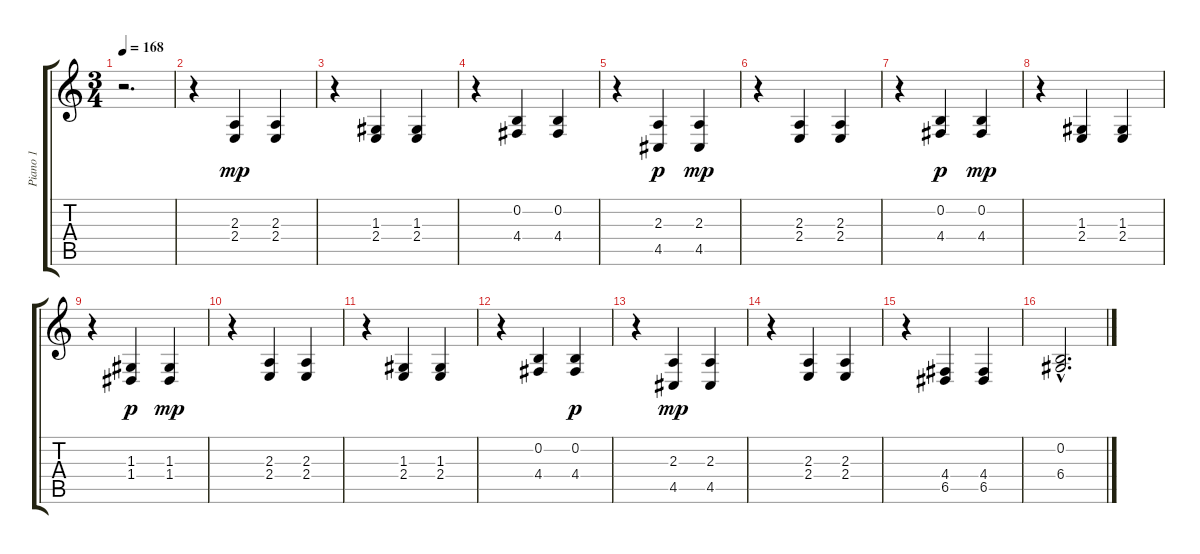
\track ("Piano 1" "Piano 1") {instrument acousticgrandpiano}
\staff {score tabs}
\tuning (E4 B3 G3 D3 A2 E2) {hide}
\ts (3 4)
\tempo 168
\clef g2
\ks c
r.2{d dy mp instrument acousticgrandpiano} |
r.4 (2.3 2.4).4 (2.3 2.4).4 |
r.4 (1.3 2.4).4 (1.3 2.4).4 |
r.4 (0.2 4.4).4 (0.2 4.4).4 |
r.4 (2.3 4.5).4{dy p} (2.3 4.5).4{dy mp} |
r.4 (2.3 2.4).4 (2.3 2.4).4 |
r.4 (0.2 4.4).4{dy p} (0.2 4.4).4{dy mp} |
r.4 (1.3 2.4).4 (1.3 2.4).4 |
r.4 (1.3 1.4).4{dy p} (1.3 1.4).4{dy mp} |
r.4 (2.3 2.4).4 (2.3 2.4).4 |
r.4 (1.3 2.4).4 (1.3 2.4).4 |
r.4 (0.2 4.4).4 (0.2 4.4).4{dy p} |
r.4 (2.3 4.5).4{dy mp} (2.3 4.5).4 |
r.4 (2.3 2.4).4 (2.3 2.4).4 |
r.4 (4.4 6.5).4 (4.4 6.5).4 |
(0.2{hac} 6.4{hac}).2{d}
